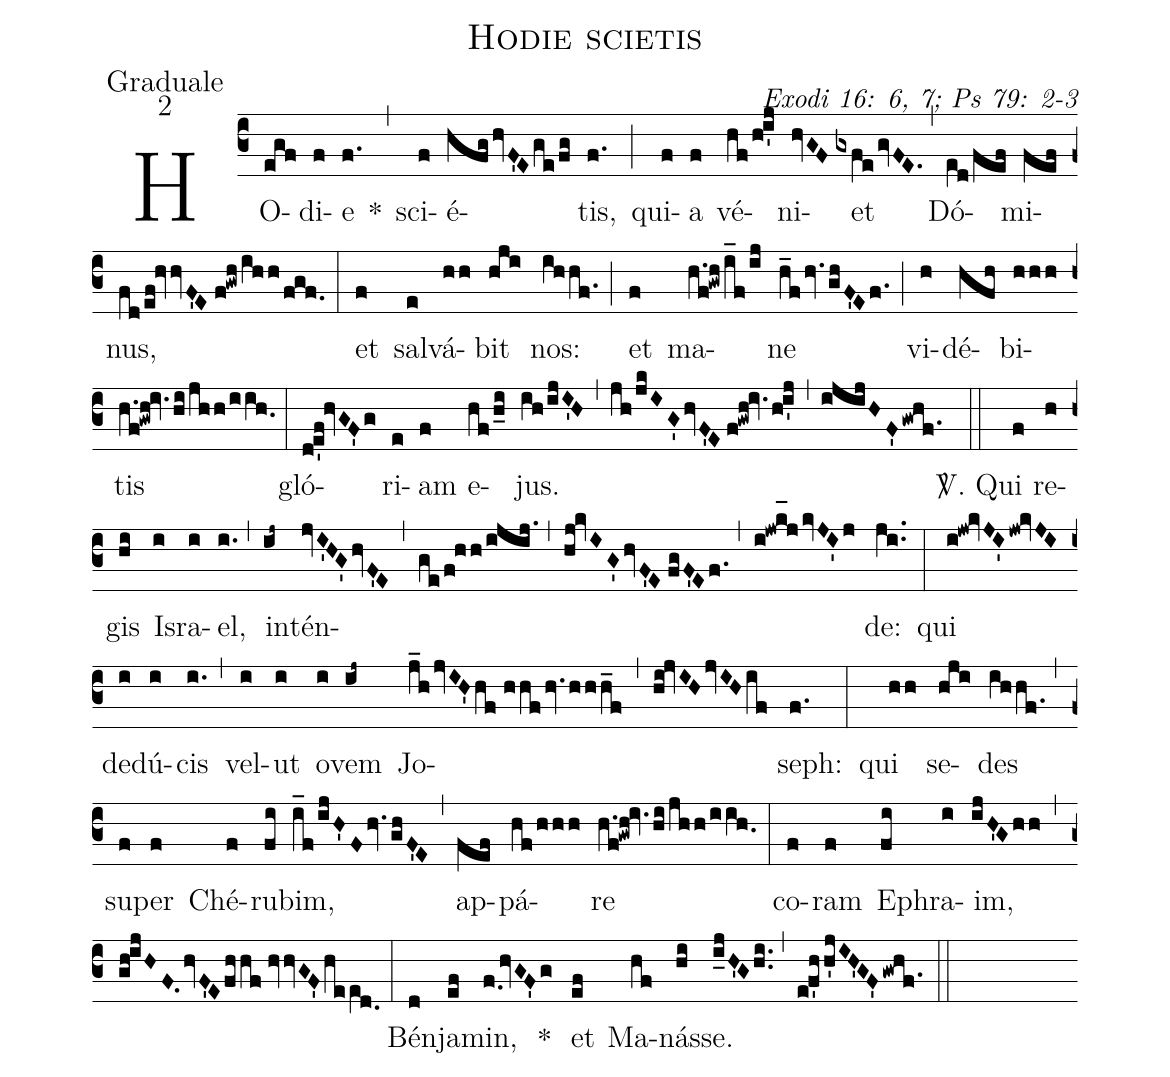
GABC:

name: Hodie scietis;
office-part: Graduale;
mode: 2;
commentary: Exodi 16: 6, 7; Ps 79: 2-3;
%%
(c3) HO(egf)di(f)e(f.) *(,) sci(f)é(hfghvF'Ege/fg)tis,(f.) (;) qui(f)a(f) vé(hf/hi'j)ni(hvGF)et(gxfegvFE.) (,) Dó(e[ll:1]d/fef)mi(fef)nus,(fd/ef!hvvF'E//f!gwh/ihh/fgf.) (:)
et(f) sal(e)vá(hh)bit(hji) nos:(ihhf.) (;) et(f) ma(h.f!gwh/i_f/ij)ne(h_fhv.ghF'Ef.) (;) vi(h)dé(hfh)bi(hhh)tis(h.f!gwh!iv.hi/jhh/iih.0) (:)
gló(de'f!hvGF'g)ri(e)am(f) e(hf/h_i)jus.(ih/ijI'H) (,) (jh/jkIG'hvF'E//f!gwh!iv.hi'j) (,) (ijijHF'gwhf.1) (::)
<sp>V/</sp>. Qui(f) re(h)gis(hi) Is(i)ra(i)el,(i.) (,) in(ij~)tén(jvI'HG'hvF'E)(,)(ge/f!hh/ijij.)(,)(hj!kvIG'hvF'E//fgF'Ef.)(,)(i!jwk_[hl:1]jkvJI'j)de:(ji..) (:)
qui(i!jw!kvJI'jw!kvJI) de(i)dú(i)cis(i.) (,) vel(i)ut(i) o(i)vem(ij~) Jo(j_hjvIH'hf//hhfhv.hhh_f)(,)(hi!jvIH/!jvIHif)seph:(f.) (:)
qui(hh) se(hji)des(ihhf.) (,) su(f)per(f) Ché(f)ru(fi)bim,(i_f/ijH'Fhv.ghF'E) (,) ap(fef)pá(hf/hhh)re(h.f!gwh!iv.hi/jhh/iih.0) (:)
co(f)ram(f) E(fi)phra(i)im,(ijH'Ghh) (,) (gh!ijHF.hvF'Efh/!hf//hvvGF'/!hee[ll:1]d.0) (:)
Bén(d)ja(ef)min,(f.0/[-0.5]hvGF'g) *()
et(ef) Ma(hf)nás(hi)se.(i_jH'Ghi..) (,) (ef'hh'jIH'GF'gwhf.1) (::)
